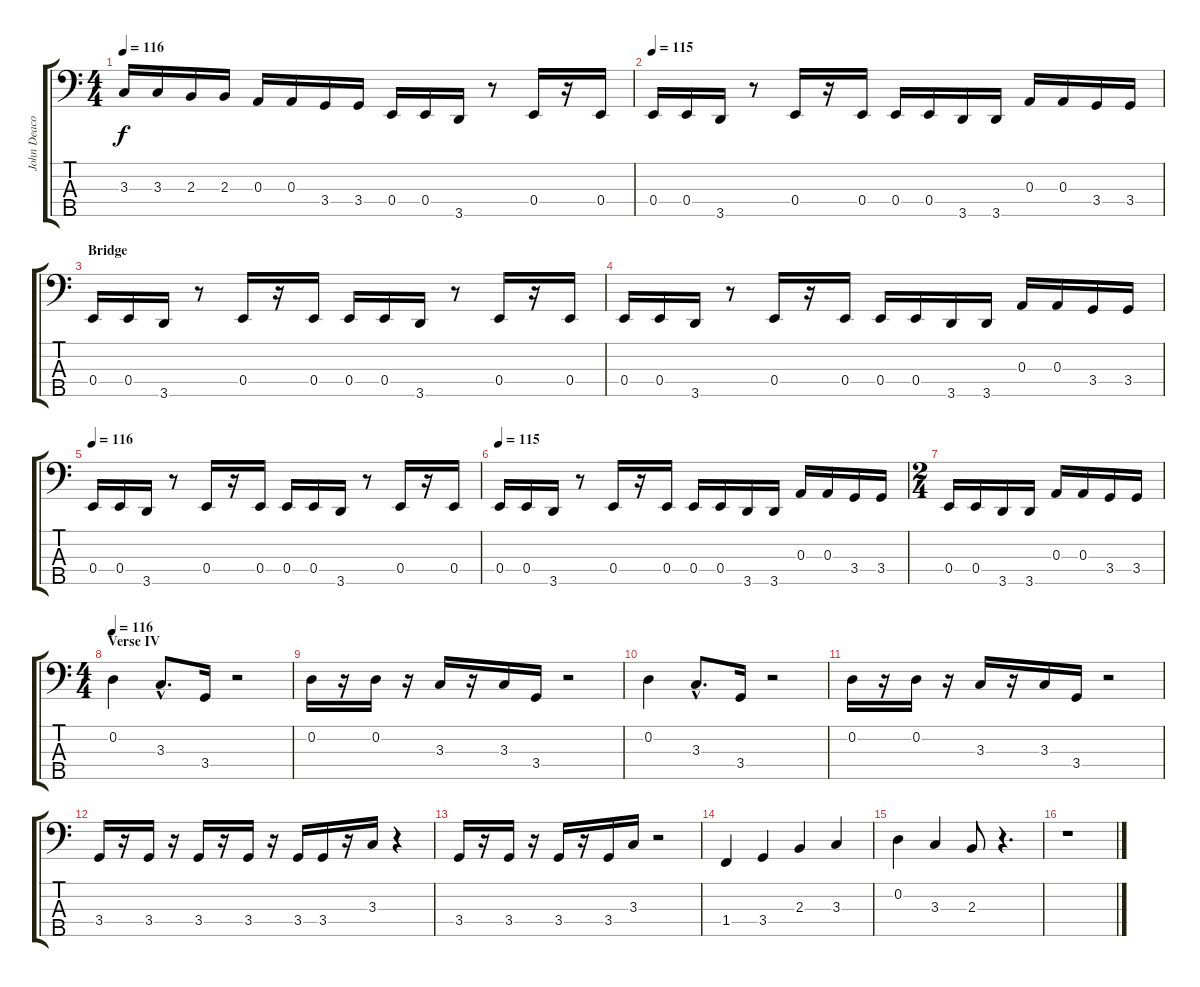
\track ("John Deacon" "John Deaco") {instrument acousticguitarnylon}
\staff {score tabs}
\tuning (G2 D2 A1 E1 B0) {hide}
\ts (4 4)
\tempo 116
\clef f4
\ks c
3.3.16{dy f} 3.3.16 2.3.16 2.3.16 0.3.16 0.3.16 3.4.16 3.4.16 0.4.16 0.4.16 3.5.16 r.8 0.4.16 r.16 0.4.16 |
\tempo 115
0.4.16 0.4.16 3.5.16 r.8 0.4.16 r.16 0.4.16 0.4.16 0.4.16 3.5.16 3.5.16 0.3.16 0.3.16 3.4.16 3.4.16 |
\section ("" "Bridge")
0.4.16 0.4.16 3.5.16 r.8 0.4.16 r.16 0.4.16 0.4.16 0.4.16 3.5.16 r.8 0.4.16 r.16 0.4.16 |
0.4.16 0.4.16 3.5.16 r.8 0.4.16 r.16 0.4.16 0.4.16 0.4.16 3.5.16 3.5.16 0.3.16 0.3.16 3.4.16 3.4.16 |
\tempo 116
0.4.16 0.4.16 3.5.16 r.8 0.4.16 r.16 0.4.16 0.4.16 0.4.16 3.5.16 r.8 0.4.16 r.16 0.4.16 |
\tempo 115
0.4.16 0.4.16 3.5.16 r.8 0.4.16 r.16 0.4.16 0.4.16 0.4.16 3.5.16 3.5.16 0.3.16 0.3.16 3.4.16 3.4.16 |
\ts (2 4)
0.4.16 0.4.16 3.5.16 3.5.16 0.3.16 0.3.16 3.4.16 3.4.16 |
\ts (4 4)
\section ("" "Verse IV")
\tempo 116
0.2.4 3.3{hac}.8{d} 3.4.16 r.2 |
0.2.16 r.16 0.2.16 r.16 3.3.16 r.16 3.3.16 3.4.16 r.2 |
0.2.4 3.3{hac}.8{d} 3.4.16 r.2 |
0.2.16 r.16 0.2.16 r.16 3.3.16 r.16 3.3.16 3.4.16 r.2 |
3.4.16 r.16 3.4.16 r.16 3.4.16 r.16 3.4.16 r.16 3.4.16 3.4.16 r.16 3.3.16 r.4 |
3.4.16 r.16 3.4.16 r.16 3.4.16 r.16 3.4.16 3.3.16 r.2 |
1.4.4 3.4.4 2.3.4 3.3.4 |
0.2.4 3.3.4 2.3.8 r.4{d} |
r.1
